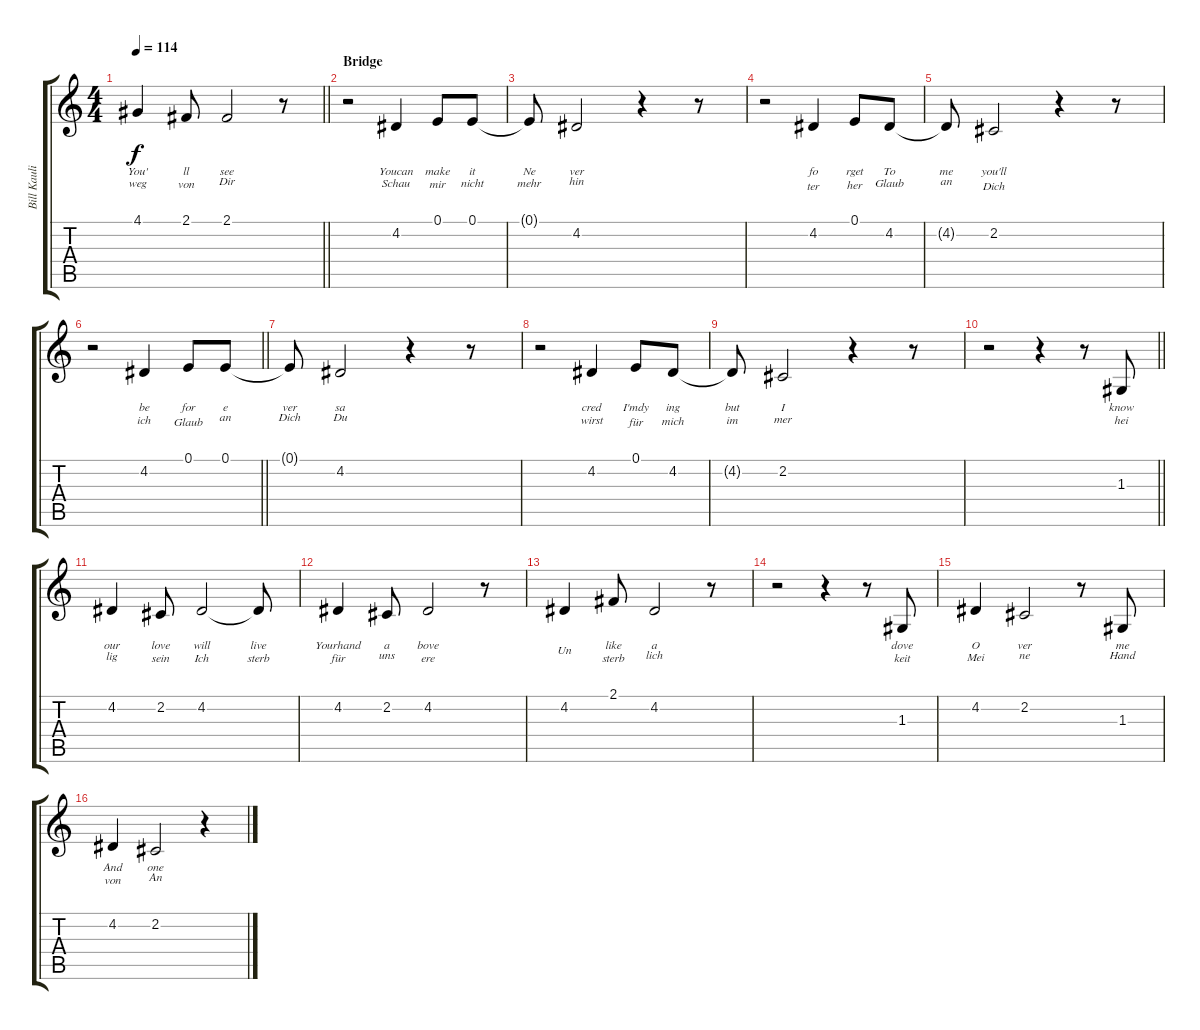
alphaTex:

\track ("Bill Kaulitz" "Bill Kauli") {instrument electricgrandpiano}
\staff {score tabs}
\tuning (E4 B3 G3 D3 A2 E2) {hide}
\ts (4 4)
\tempo 114
\clef g2
\barLineRight lightlight
\ks c
4.1.4{lyrics (0 "You'") lyrics (1 "weg") lyrics (2 "") lyrics (3 "") lyrics (4 "") dy f} 2.1.8{lyrics (0 "ll") lyrics (1 "von") lyrics (2 "") lyrics (3 "") lyrics (4 "")} 2.1.2{lyrics (0 "see") lyrics (1 "Dir") lyrics (2 "") lyrics (3 "") lyrics (4 "")} r.8 |
\section ("" "Bridge")
r.2 4.2.4{lyrics (0 "Youcan") lyrics (1 "Schau") lyrics (2 "") lyrics (3 "") lyrics (4 "")} 0.1.8{lyrics (0 "make") lyrics (1 "mir") lyrics (2 "") lyrics (3 "") lyrics (4 "")} 0.1.8{lyrics (0 "it") lyrics (1 "nicht") lyrics (2 "") lyrics (3 "") lyrics (4 "")} |
0.1{t}.8{lyrics (0 "Ne") lyrics (1 "mehr") lyrics (2 "") lyrics (3 "") lyrics (4 "")} 4.2.2{lyrics (0 "ver") lyrics (1 "hin") lyrics (2 "") lyrics (3 "") lyrics (4 "")} r.4 r.8 |
r.2 4.2.4{lyrics (0 "fo") lyrics (1 "ter") lyrics (2 "") lyrics (3 "") lyrics (4 "")} 0.1.8{lyrics (0 "rget") lyrics (1 "her") lyrics (2 "") lyrics (3 "") lyrics (4 "")} 4.2.8{lyrics (0 "To") lyrics (1 "Glaub") lyrics (2 "") lyrics (3 "") lyrics (4 "")} |
4.2{t}.8{lyrics (0 "me") lyrics (1 "an") lyrics (2 "") lyrics (3 "") lyrics (4 "")} 2.2.2{lyrics (0 "you'll") lyrics (1 "Dich") lyrics (2 "") lyrics (3 "") lyrics (4 "")} r.4 r.8 |
\barLineRight lightlight
r.2 4.2.4{lyrics (0 "be") lyrics (1 "ich") lyrics (2 "") lyrics (3 "") lyrics (4 "")} 0.1.8{lyrics (0 "for") lyrics (1 "Glaub") lyrics (2 "") lyrics (3 "") lyrics (4 "")} 0.1.8{lyrics (0 "e") lyrics (1 "an") lyrics (2 "") lyrics (3 "") lyrics (4 "")} |
0.1{t}.8{lyrics (0 "ver") lyrics (1 "Dich") lyrics (2 "") lyrics (3 "") lyrics (4 "")} 4.2.2{lyrics (0 "sa") lyrics (1 "Du") lyrics (2 "") lyrics (3 "") lyrics (4 "")} r.4 r.8 |
r.2 4.2.4{lyrics (0 "cred") lyrics (1 "wirst") lyrics (2 "") lyrics (3 "") lyrics (4 "")} 0.1.8{lyrics (0 "I'mdy") lyrics (1 "für") lyrics (2 "") lyrics (3 "") lyrics (4 "")} 4.2.8{lyrics (0 "ing") lyrics (1 "mich") lyrics (2 "") lyrics (3 "") lyrics (4 "")} |
4.2{t}.8{lyrics (0 "but") lyrics (1 "im") lyrics (2 "") lyrics (3 "") lyrics (4 "")} 2.2.2{lyrics (0 "I") lyrics (1 "mer") lyrics (2 "") lyrics (3 "") lyrics (4 "")} r.4 r.8 |
\barLineRight lightlight
r.2 r.4 r.8 1.3.8{lyrics (0 "know") lyrics (1 "hei") lyrics (2 "") lyrics (3 "") lyrics (4 "")} |
4.2.4{lyrics (0 "our") lyrics (1 "lig") lyrics (2 "") lyrics (3 "") lyrics (4 "")} 2.2.8{lyrics (0 "love") lyrics (1 "sein") lyrics (2 "") lyrics (3 "") lyrics (4 "")} 4.2.2{lyrics (0 "will") lyrics (1 "Ich") lyrics (2 "") lyrics (3 "") lyrics (4 "")} 4.2{t}.8{lyrics (0 "live") lyrics (1 "sterb") lyrics (2 "") lyrics (3 "") lyrics (4 "")} |
4.2.4{lyrics (0 "Yourhand") lyrics (1 "für") lyrics (2 "") lyrics (3 "") lyrics (4 "")} 2.2.8{lyrics (0 "a") lyrics (1 "uns") lyrics (2 "") lyrics (3 "") lyrics (4 "")} 4.2.2{lyrics (0 "bove") lyrics (1 "ere") lyrics (2 "") lyrics (3 "") lyrics (4 "")} r.8 |
4.2.4{lyrics (0 "") lyrics (1 "Un") lyrics (2 "") lyrics (3 "") lyrics (4 "")} 2.1.8{lyrics (0 "like") lyrics (1 "sterb") lyrics (2 "") lyrics (3 "") lyrics (4 "")} 4.2.2{lyrics (0 "a") lyrics (1 "lich") lyrics (2 "") lyrics (3 "") lyrics (4 "")} r.8 |
r.2 r.4 r.8 1.3.8{lyrics (0 "dove") lyrics (1 "keit") lyrics (2 "") lyrics (3 "") lyrics (4 "")} |
4.2.4{lyrics (0 "O") lyrics (1 "Mei") lyrics (2 "") lyrics (3 "") lyrics (4 "")} 2.2.2{lyrics (0 "ver") lyrics (1 "ne") lyrics (2 "") lyrics (3 "") lyrics (4 "")} r.8 1.3.8{lyrics (0 "me") lyrics (1 "Hand") lyrics (2 "") lyrics (3 "") lyrics (4 "")} |
4.2.4{lyrics (0 "And") lyrics (1 "von") lyrics (2 "") lyrics (3 "") lyrics (4 "")} 2.2.2{lyrics (0 "one") lyrics (1 "An") lyrics (2 "") lyrics (3 "") lyrics (4 "")} r.4
